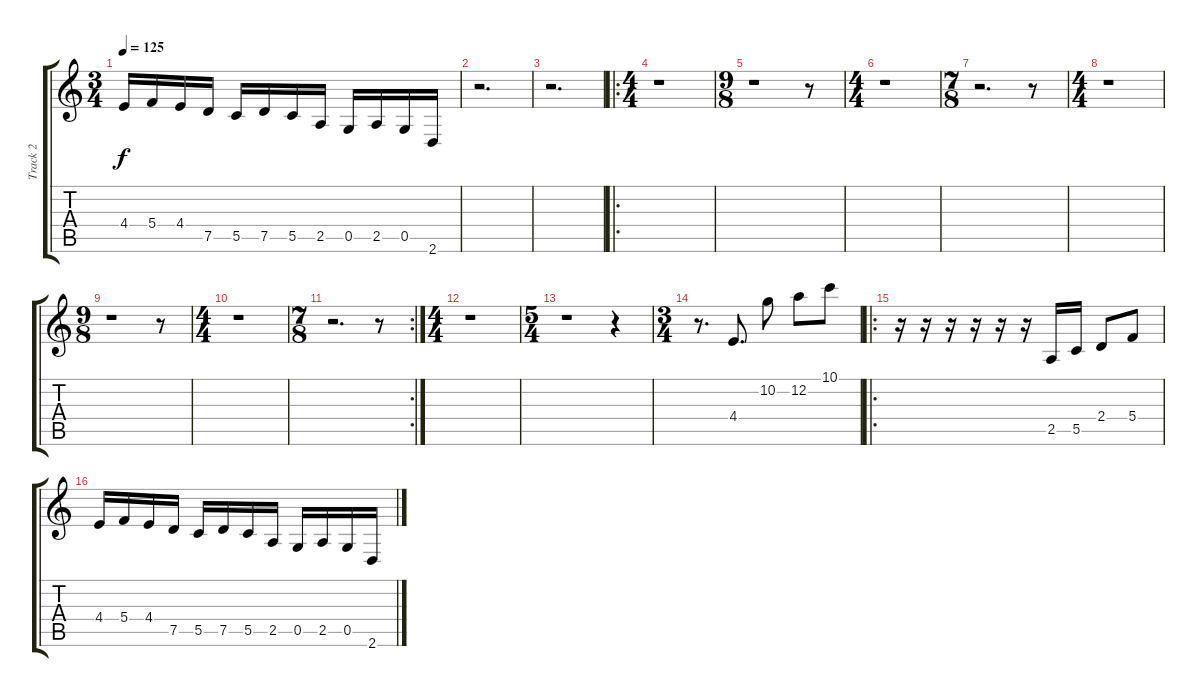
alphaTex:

\track ("Track 2" "Track 2") {instrument distortionguitar}
\staff {score tabs}
\tuning (D4 A3 F3 C3 G2 C2) {hide}
\ts (3 4)
\tempo 125
\clef g2
\ks c
4.4.16{dy f} 5.4.16 4.4.16 7.5.16 5.5.16 7.5.16 5.5.16 2.5.16 0.5.16 2.5.16 0.5.16 2.6.16 |
r.2{d} |
r.2{d} |
\ro
\ts (4 4)
r.1 |
\ts (9 8)
r.1 r.8 |
\ts (4 4)
r.1 |
\ts (7 8)
r.2{d} r.8 |
\ts (4 4)
r.1 |
\ts (9 8)
r.1 r.8 |
\ts (4 4)
r.1 |
\rc 2
\ts (7 8)
r.2{d} r.8 |
\ts (4 4)
r.1 |
\ts (5 4)
r.1 r.4 |
\ts (3 4)
r.8{d} 4.4.8{d} 10.2.8 12.2.8 10.1.8 |
\ro
r.16 r.16 r.16 r.16 r.16 r.16 2.5.16 5.5.16 2.4.8 5.4.8 |
4.4.16 5.4.16 4.4.16 7.5.16 5.5.16 7.5.16 5.5.16 2.5.16 0.5.16 2.5.16 0.5.16 2.6.16
